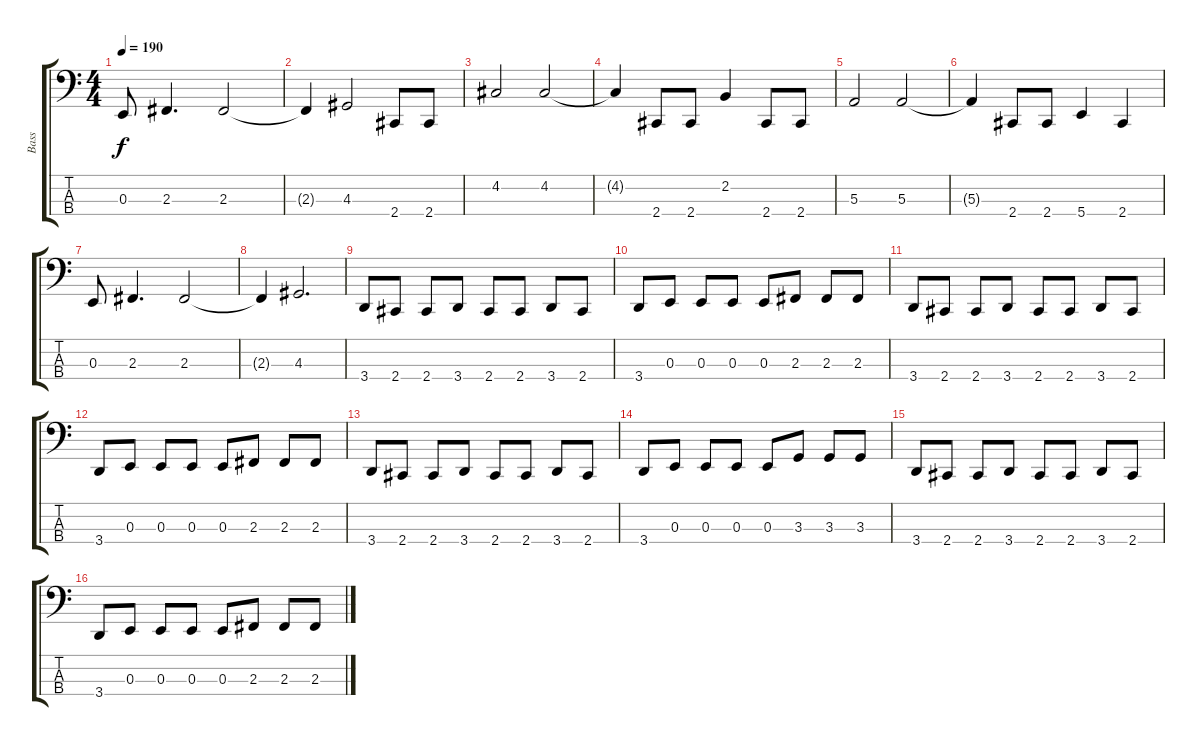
\track ("Bass" "Bass") {instrument electricbasspick}
\staff {score tabs}
\tuning (D2 A1 E1 B0) {hide}
\ts (4 4)
\tempo 190
\clef f4
\ks c
0.3.8{dy f} 2.3.4{d} 2.3.2 |
2.3{t}.4 4.3.2 2.4.8 2.4.8 |
4.2.2 4.2.2 |
4.2{t}.4 2.4.8 2.4.8 2.2.4 2.4.8 2.4.8 |
5.3.2 5.3.2 |
5.3{t}.4 2.4.8 2.4.8 5.4.4 2.4.4 |
0.3.8 2.3.4{d} 2.3.2 |
2.3{t}.4 4.3.2{d} |
3.4.8 2.4.8 2.4.8 3.4.8 2.4.8 2.4.8 3.4.8 2.4.8 |
3.4.8 0.3.8 0.3.8 0.3.8 0.3.8 2.3.8 2.3.8 2.3.8 |
3.4.8 2.4.8 2.4.8 3.4.8 2.4.8 2.4.8 3.4.8 2.4.8 |
3.4.8 0.3.8 0.3.8 0.3.8 0.3.8 2.3.8 2.3.8 2.3.8 |
3.4.8 2.4.8 2.4.8 3.4.8 2.4.8 2.4.8 3.4.8 2.4.8 |
3.4.8 0.3.8 0.3.8 0.3.8 0.3.8 3.3.8 3.3.8 3.3.8 |
3.4.8 2.4.8 2.4.8 3.4.8 2.4.8 2.4.8 3.4.8 2.4.8 |
3.4.8 0.3.8 0.3.8 0.3.8 0.3.8 2.3.8 2.3.8 2.3.8
